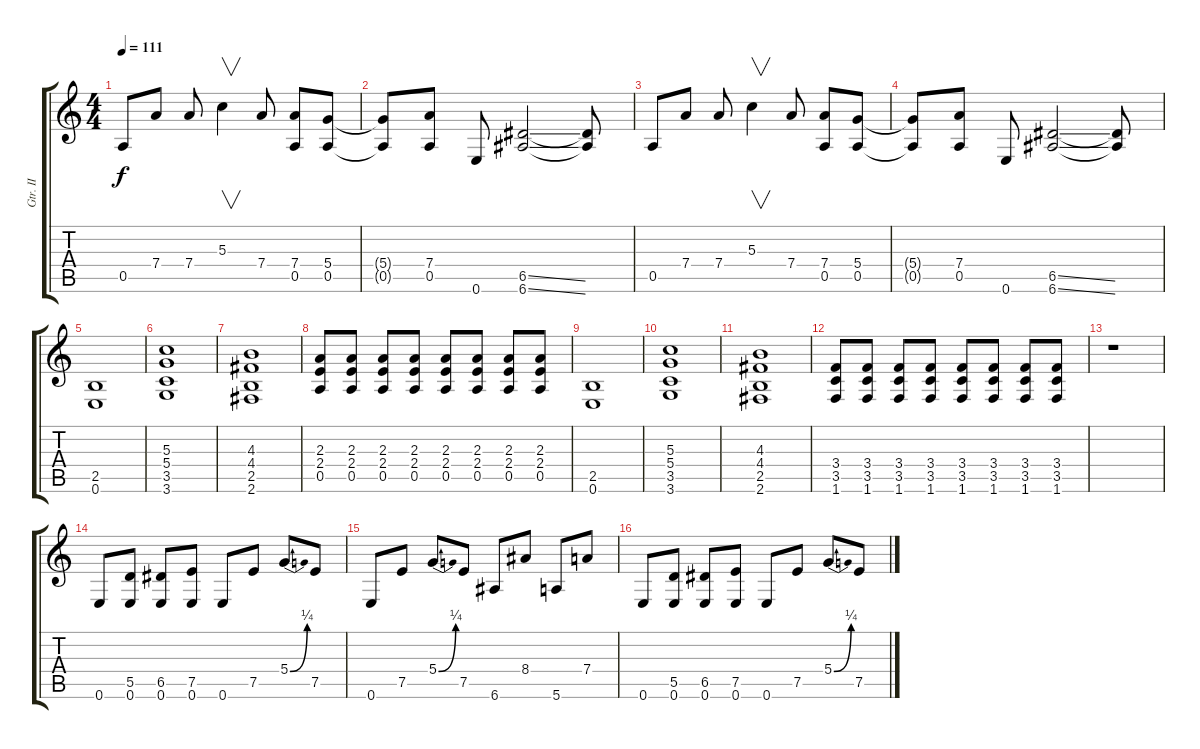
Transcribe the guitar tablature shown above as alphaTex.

\track ("Gtr. II" "Gtr. II") {instrument distortionguitar}
\staff {score tabs}
\tuning (E4 B3 G3 D3 A2 E2) {hide}
\ts (4 4)
\tempo 111
\clef g2
\ks c
0.5.8{dy f} 7.4.8 7.4.8 5.3.4{v} 7.4.8 (7.4 0.5).8 (5.4 0.5).8 |
(5.4{t} 0.5{t}).8 (7.4 0.5).8 0.6.8 (6.5{ss} 6.6{ss}).2 (6.5{t} 6.6{t}).8 |
0.5.8 7.4.8 7.4.8 5.3.4{v} 7.4.8 (7.4 0.5).8 (5.4 0.5).8 |
(5.4{t} 0.5{t}).8 (7.4 0.5).8 0.6.8 (6.5{ss} 6.6{ss}).2 (6.5{t} 6.6{t}).8 |
(2.5 0.6).1 |
(5.3 5.4 3.5 3.6).1 |
(4.3 4.4 2.5 2.6).1 |
(2.3 2.4 0.5).8 (2.3 2.4 0.5).8 (2.3 2.4 0.5).8 (2.3 2.4 0.5).8 (2.3 2.4 0.5).8 (2.3 2.4 0.5).8 (2.3 2.4 0.5).8 (2.3 2.4 0.5).8 |
(2.5 0.6).1 |
(5.3 5.4 3.5 3.6).1 |
(4.3 4.4 2.5 2.6).1 |
(3.4 3.5 1.6).8 (3.4 3.5 1.6).8 (3.4 3.5 1.6).8 (3.4 3.5 1.6).8 (3.4 3.5 1.6).8 (3.4 3.5 1.6).8 (3.4 3.5 1.6).8 (3.4 3.5 1.6).8 |
r.1 |
0.6.8 (5.5 0.6).8 (6.5 0.6).8 (7.5 0.6).8 0.6.8 7.5.8 5.4{be (bend 0 0 60 1)}.8 7.5.8 |
0.6.8 7.5.8 5.4{be (bend 0 0 60 1)}.8 7.5.8 6.6.8 8.4.8 5.6.8 7.4.8 |
0.6.8 (5.5 0.6).8 (6.5 0.6).8 (7.5 0.6).8 0.6.8 7.5.8 5.4{be (bend 0 0 60 1)}.8 7.5.8
